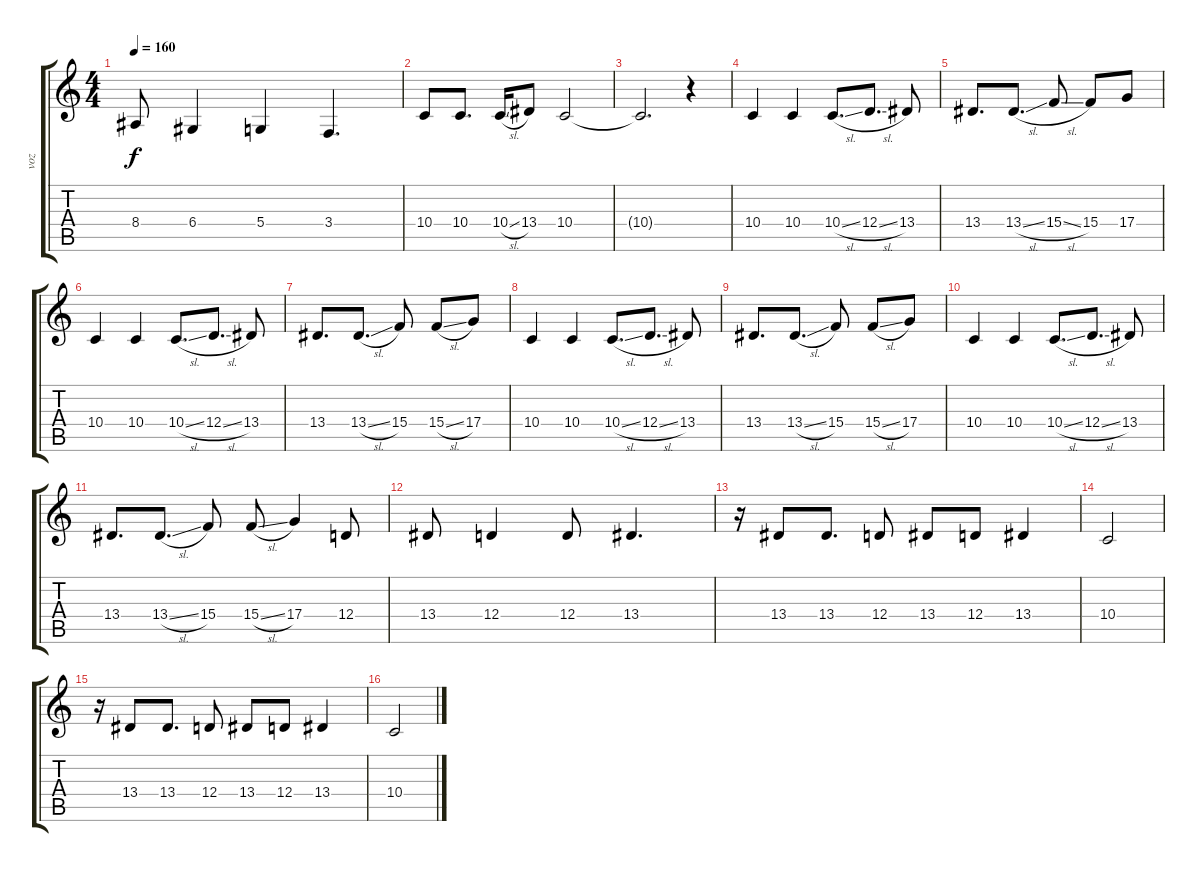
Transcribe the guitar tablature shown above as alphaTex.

\track ("voz" "voz") {instrument stringensemble1}
\staff {score tabs}
\tuning (E4 B3 G3 D3 A2 E2) {hide}
\ts (4 4)
\tempo 160
\clef g2
\ks c
8.4{t}.8{dy f} 6.4.4 5.4.4 3.4.4{d} |
10.4.8 10.4.8{d} 10.4{sl}.16 13.4.8 10.4.2 |
10.4{t}.2{d} r.4 |
10.4.4 10.4.4 10.4{sl}.8{d} 12.4{sl}.8{d} 13.4.8 |
13.4.8{d} 13.4{sl}.8{d} 15.4{sl}.8 15.4.8 17.4.8 |
10.4.4 10.4.4 10.4{sl}.8{d} 12.4{sl}.8{d} 13.4.8 |
13.4.8{d} 13.4{sl}.8{d} 15.4.8 15.4{sl}.8 17.4.8 |
10.4.4 10.4.4 10.4{sl}.8{d} 12.4{sl}.8{d} 13.4.8 |
13.4.8{d} 13.4{sl}.8{d} 15.4.8 15.4{sl}.8 17.4.8 |
10.4.4 10.4.4 10.4{sl}.8{d} 12.4{sl}.8{d} 13.4.8 |
13.4.8{d} 13.4{sl}.8{d} 15.4.8 15.4{sl}.8 17.4.4 12.4.8 |
13.4.8 12.4.4 12.4.8 13.4.4{d} |
r.16 13.4.8 13.4.8{d} 12.4.8 13.4.8 12.4.8 13.4.4 |
10.4.2 |
r.16 13.4.8 13.4.8{d} 12.4.8 13.4.8 12.4.8 13.4.4 |
10.4.2
